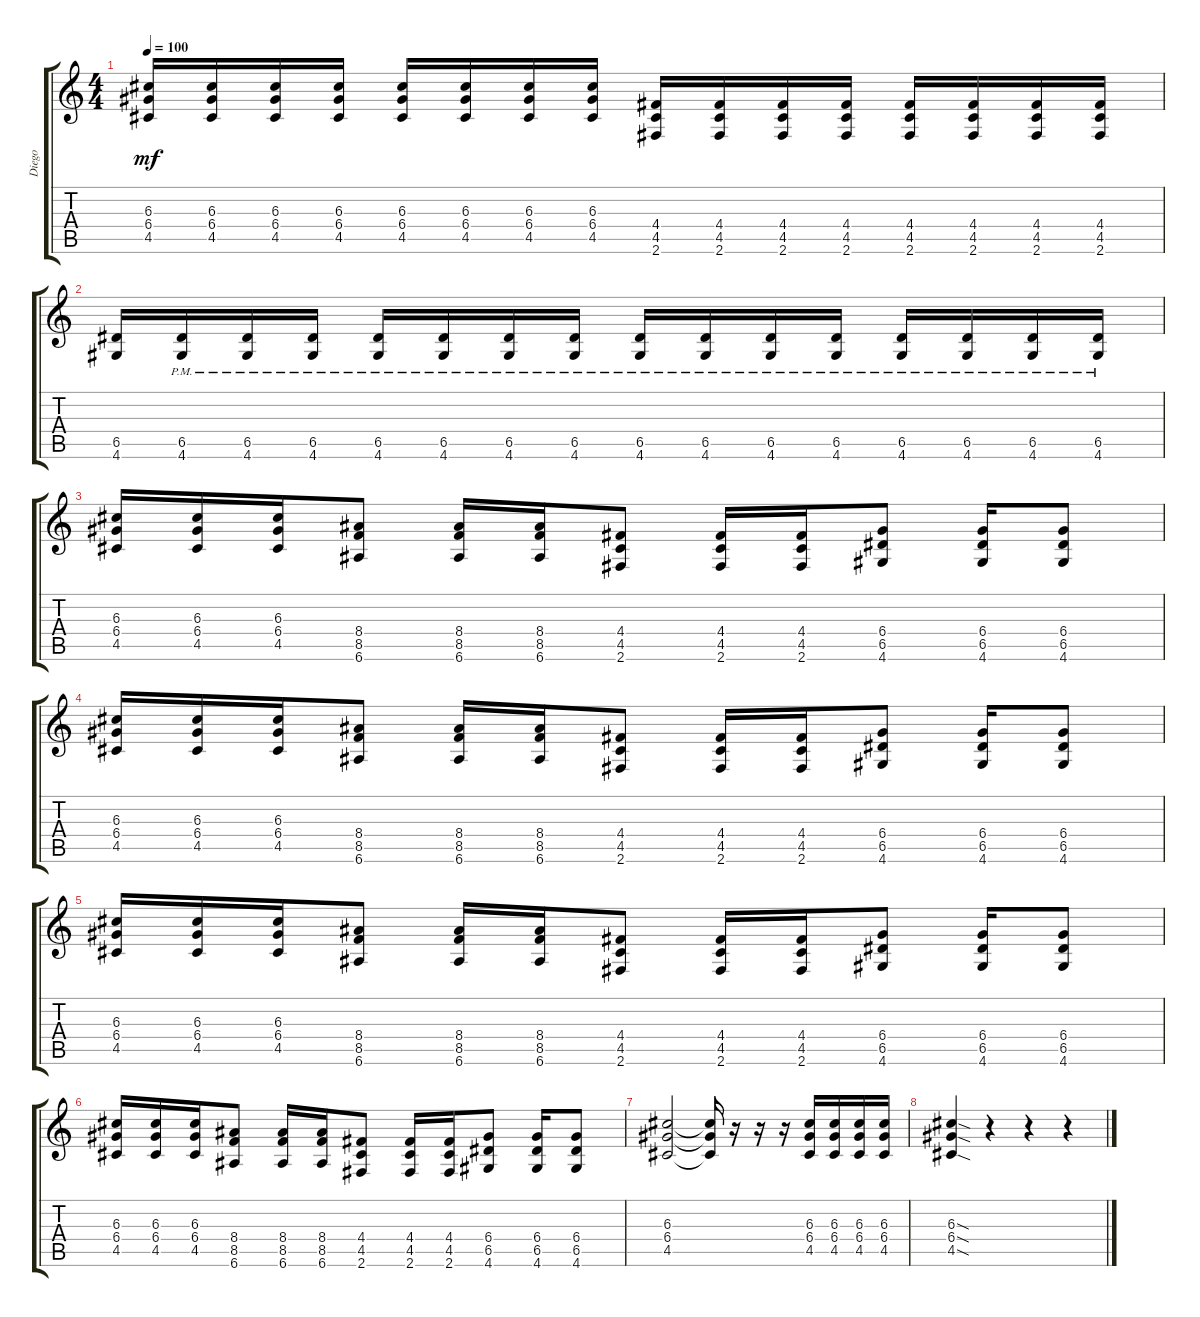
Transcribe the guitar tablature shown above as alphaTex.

\track ("Diego" "Diego") {instrument distortionguitar}
\staff {score tabs}
\tuning (E4 B3 G3 D3 A2 E2) {hide}
\ts (4 4)
\tempo 100
\clef g2
\ks c
(6.3 6.4 4.5).16{dy mf} (6.3 6.4 4.5).16 (6.3 6.4 4.5).16 (6.3 6.4 4.5).16 (6.3 6.4 4.5).16 (6.3 6.4 4.5).16 (6.3 6.4 4.5).16 (6.3 6.4 4.5).16 (4.4 4.5 2.6).16 (4.4 4.5 2.6).16 (4.4 4.5 2.6).16 (4.4 4.5 2.6).16 (4.4 4.5 2.6).16 (4.4 4.5 2.6).16 (4.4 4.5 2.6).16 (4.4 4.5 2.6).16 |
(6.5 4.6).16 (6.5{pm} 4.6{pm}).16 (6.5{pm} 4.6{pm}).16 (6.5{pm} 4.6{pm}).16 (6.5{pm} 4.6{pm}).16 (6.5{pm} 4.6{pm}).16 (6.5{pm} 4.6{pm}).16 (6.5{pm} 4.6{pm}).16 (6.5{pm} 4.6{pm}).16 (6.5{pm} 4.6{pm}).16 (6.5{pm} 4.6{pm}).16 (6.5{pm} 4.6{pm}).16 (6.5{pm} 4.6{pm}).16 (6.5{pm} 4.6{pm}).16 (6.5{pm} 4.6{pm}).16 (6.5{pm} 4.6{pm}).16 |
(6.3 6.4 4.5).16 (6.3 6.4 4.5).16 (6.3 6.4 4.5).16 (8.4 8.5 6.6).8 (8.4 8.5 6.6).16 (8.4 8.5 6.6).16 (4.4 4.5 2.6).8 (4.4 4.5 2.6).16 (4.4 4.5 2.6).16 (6.4 6.5 4.6).8 (6.4 6.5 4.6).16 (6.4 6.5 4.6).8 |
(6.3 6.4 4.5).16 (6.3 6.4 4.5).16 (6.3 6.4 4.5).16 (8.4 8.5 6.6).8 (8.4 8.5 6.6).16 (8.4 8.5 6.6).16 (4.4 4.5 2.6).8 (4.4 4.5 2.6).16 (4.4 4.5 2.6).16 (6.4 6.5 4.6).8 (6.4 6.5 4.6).16 (6.4 6.5 4.6).8 |
(6.3 6.4 4.5).16 (6.3 6.4 4.5).16 (6.3 6.4 4.5).16 (8.4 8.5 6.6).8 (8.4 8.5 6.6).16 (8.4 8.5 6.6).16 (4.4 4.5 2.6).8 (4.4 4.5 2.6).16 (4.4 4.5 2.6).16 (6.4 6.5 4.6).8 (6.4 6.5 4.6).16 (6.4 6.5 4.6).8 |
(6.3 6.4 4.5).16 (6.3 6.4 4.5).16 (6.3 6.4 4.5).16 (8.4 8.5 6.6).8 (8.4 8.5 6.6).16 (8.4 8.5 6.6).16 (4.4 4.5 2.6).8 (4.4 4.5 2.6).16 (4.4 4.5 2.6).16 (6.4 6.5 4.6).8 (6.4 6.5 4.6).16 (6.4 6.5 4.6).8 |
(6.3 6.4 4.5).2 (6.3{t} 6.4{t} 4.5{t}).16 r.16 r.16 r.16 (6.3 6.4 4.5).16 (6.3 6.4 4.5).16 (6.3 6.4 4.5).16 (6.3 6.4 4.5).16 |
(6.3{sod} 6.4{sod} 4.5{sod}).4 r.4 r.4 r.4
